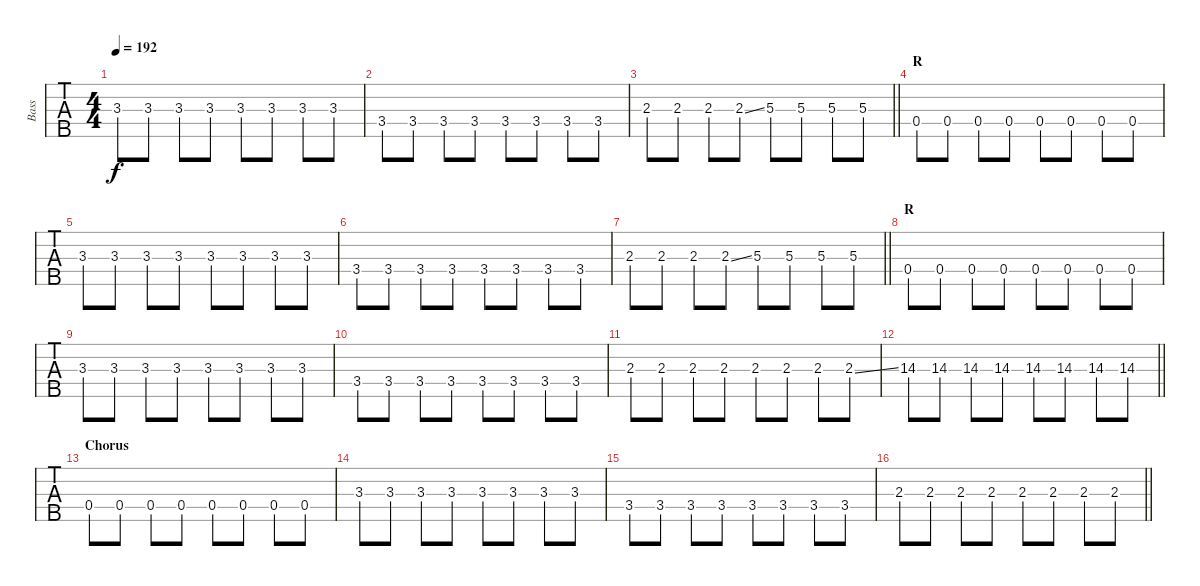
\track ("Bass" "Bass") {instrument electricbassfinger}
\staff {tabs}
\tuning (G2 D2 A1 E1 B0) {hide}
\ts (4 4)
\tempo 192
\clef f4
\ks c
3.3.8{dy f} 3.3.8 3.3.8 3.3.8 3.3.8 3.3.8 3.3.8 3.3.8 |
3.4.8 3.4.8 3.4.8 3.4.8 3.4.8 3.4.8 3.4.8 3.4.8 |
\barLineRight lightlight
2.3.8 2.3.8 2.3.8 2.3{ss}.8 5.3.8 5.3.8 5.3.8 5.3.8 |
\section ("" "R")
0.4.8 0.4.8 0.4.8 0.4.8 0.4.8 0.4.8 0.4.8 0.4.8 |
3.3.8 3.3.8 3.3.8 3.3.8 3.3.8 3.3.8 3.3.8 3.3.8 |
3.4.8 3.4.8 3.4.8 3.4.8 3.4.8 3.4.8 3.4.8 3.4.8 |
\barLineRight lightlight
2.3.8 2.3.8 2.3.8 2.3{ss}.8 5.3.8 5.3.8 5.3.8 5.3.8 |
\section ("" "R")
0.4.8 0.4.8 0.4.8 0.4.8 0.4.8 0.4.8 0.4.8 0.4.8 |
3.3.8 3.3.8 3.3.8 3.3.8 3.3.8 3.3.8 3.3.8 3.3.8 |
3.4.8 3.4.8 3.4.8 3.4.8 3.4.8 3.4.8 3.4.8 3.4.8 |
2.3.8 2.3.8 2.3.8 2.3.8 2.3.8 2.3.8 2.3.8 2.3{ss}.8 |
\barLineRight lightlight
14.3.8 14.3.8 14.3.8 14.3.8 14.3.8 14.3.8 14.3.8 14.3.8 |
\section ("" "Chorus")
0.4.8 0.4.8 0.4.8 0.4.8 0.4.8 0.4.8 0.4.8 0.4.8 |
3.3.8 3.3.8 3.3.8 3.3.8 3.3.8 3.3.8 3.3.8 3.3.8 |
3.4.8 3.4.8 3.4.8 3.4.8 3.4.8 3.4.8 3.4.8 3.4.8 |
\barLineRight lightlight
2.3.8 2.3.8 2.3.8 2.3.8 2.3.8 2.3.8 2.3.8 2.3{ss}.8
